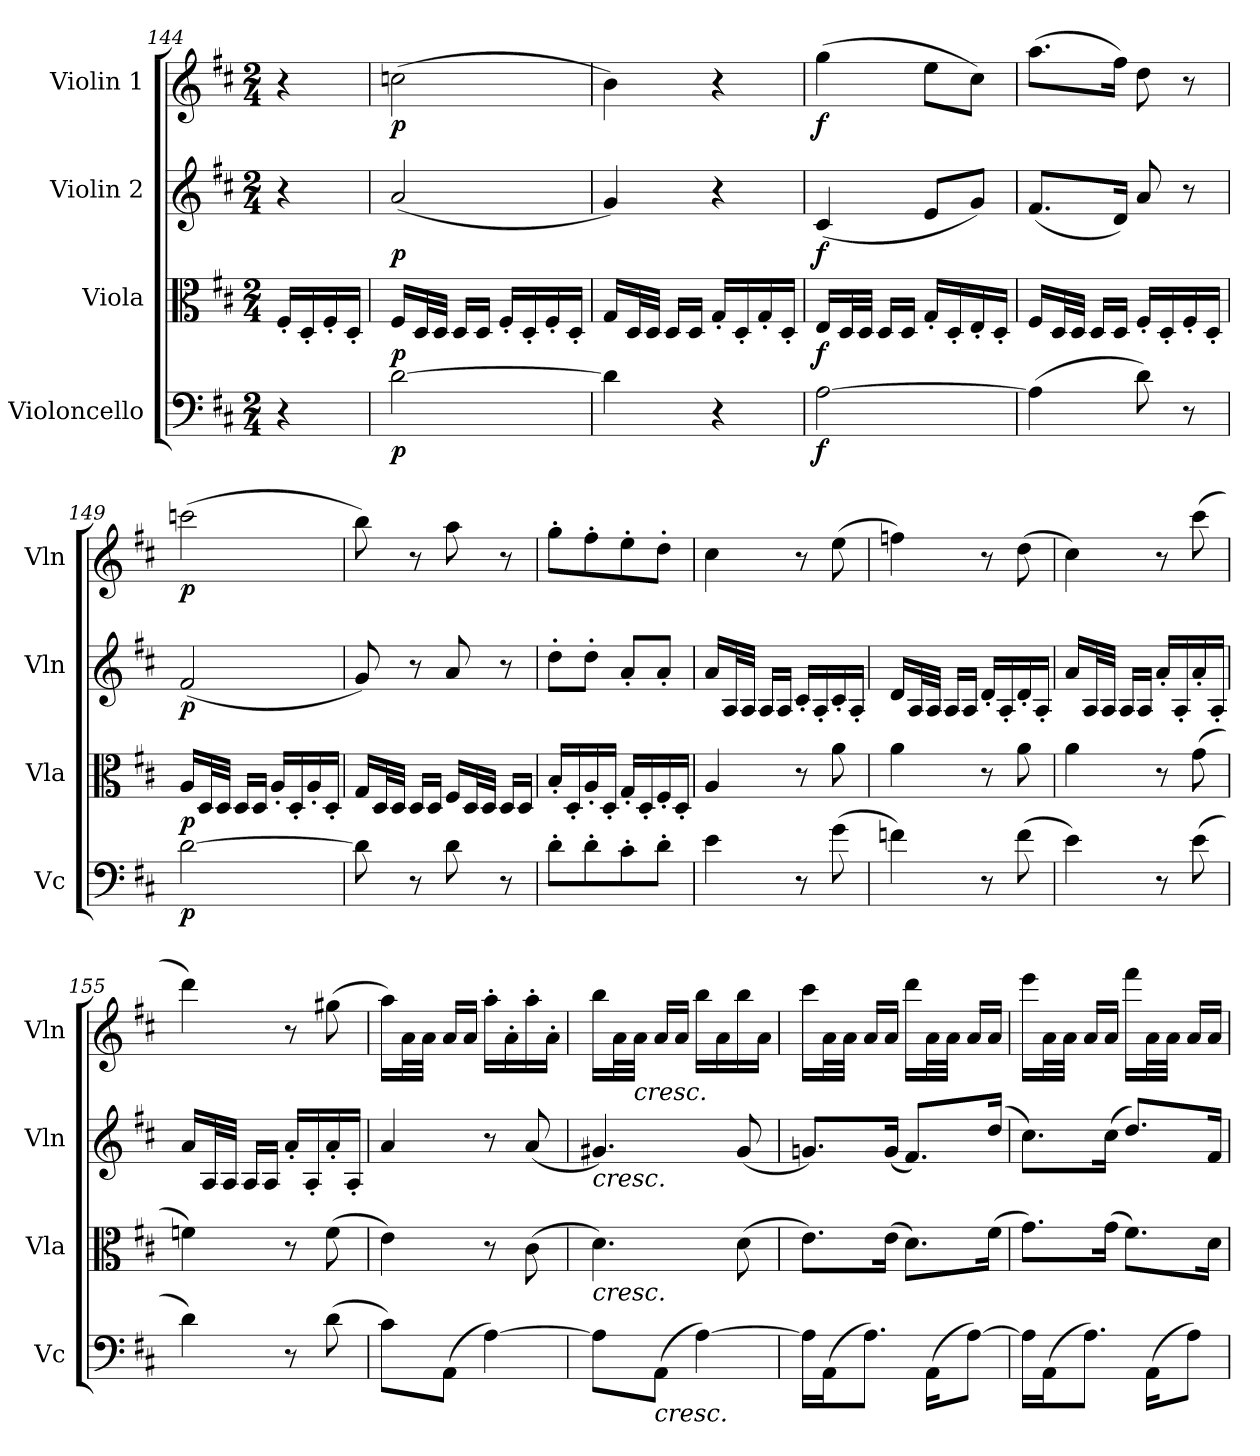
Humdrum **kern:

**kern	**dynam	**kern	**dynam	**kern	**dynam	**kern	**dynam
*part4	*part4	*part3	*part3	*part2	*part2	*part1	*part1
*staff4	*staff4	*staff3	*staff3	*staff2	*staff2	*staff1	*staff1
*I"Violoncello	*	*I"Viola	*	*I"Violin 2	*	*I"Violin 1	*
*I'Vc	*	*I'Vla	*	*I'Vln	*	*I'Vln	*
*clefF4	*	*clefC3	*	*clefG2	*	*clefG2	*
*k[f#c#]	*	*k[f#c#]	*	*k[f#c#]	*	*k[f#c#]	*
*M2/4	*	*M2/4	*	*M2/4	*	*M2/4	*
=144X16	=144X16	=144X16	=144X16	=144X16	=144X16	=144X16	=144X16
4r	.	16F#'/LL	.	4r	.	4r	.
.	.	16D'/	.	.	.	.	.
.	.	16F#'/	.	.	.	.	.
.	.	16D'/JJ	.	.	.	.	.
=145	=145	=145	=145	=145	=145	=145	=145
!	!LO:DY:b	!	!LO:DY:b	!	!LO:DY:b	!	!LO:DY:b
[2d\	p	16F#/LL	p	(<2a/	p	(>2ccn\	p
.	.	32D/L	.	.	.	.	.
.	.	32D/JJJ	.	.	.	.	.
.	.	16D/LL	.	.	.	.	.
.	.	16D/JJ	.	.	.	.	.
.	.	16F#'/LL	.	.	.	.	.
.	.	16D'/	.	.	.	.	.
.	.	16F#'/	.	.	.	.	.
.	.	16D'/JJ	.	.	.	.	.
!!LO:PB:g=z
=146	=146	=146	=146	=146	=146	=146	=146
4d\]	.	16G/LL	.	4g/)	.	4b\)	.
.	.	32D/L	.	.	.	.	.
.	.	32D/JJJ	.	.	.	.	.
.	.	16D/LL	.	.	.	.	.
.	.	16D/JJ	.	.	.	.	.
4r	.	16G'/LL	.	4r	.	4r	.
.	.	16D'/	.	.	.	.	.
.	.	16G'/	.	.	.	.	.
.	.	16D'/JJ	.	.	.	.	.
=147	=147	=147	=147	=147	=147	=147	=147
!	!LO:DY:b	!	!LO:DY:b	!	!LO:DY:b	!	!LO:DY:b
[2A\	f	16E/LL	f	(<4c#/	f	(>4gg\	f
.	.	32D/L	.	.	.	.	.
.	.	32D/JJJ	.	.	.	.	.
.	.	16D/LL	.	.	.	.	.
.	.	16D/JJ	.	.	.	.	.
.	.	16G'/LL	.	8e/L	.	8ee\L	.
.	.	16D'/	.	.	.	.	.
.	.	16E'/	.	8g/J)	.	8cc#\J)	.
.	.	16D'/JJ	.	.	.	.	.
=148	=148	=148	=148	=148	=148	=148	=148
(>4A\]	.	16F#/LL	.	(<8.f#/L	.	(>8.aa\L	.
.	.	32D/L	.	.	.	.	.
.	.	32D/JJJ	.	.	.	.	.
.	.	16D/LL	.	.	.	.	.
.	.	16D/JJ	.	16d/Jk)	.	16ff#\Jk)	.
8d\)	.	16F#'/LL	.	8a/	.	8dd\	.
.	.	16D'/	.	.	.	.	.
8r	.	16F#'/	.	8r	.	8r	.
.	.	16D'/JJ	.	.	.	.	.
=149	=149	=149	=149	=149	=149	=149	=149
!	!LO:DY:b	!	!LO:DY:b	!	!LO:DY:b	!	!LO:DY:b
[2d\	p	16A/LL	p	(<2f#/	p	(>2cccn\	p
.	.	32D/L	.	.	.	.	.
.	.	32D/JJJ	.	.	.	.	.
.	.	16D/LL	.	.	.	.	.
.	.	16D/JJ	.	.	.	.	.
.	.	16A'/LL	.	.	.	.	.
.	.	16D'/	.	.	.	.	.
.	.	16A'/	.	.	.	.	.
.	.	16D'/JJ	.	.	.	.	.
=150	=150	=150	=150	=150	=150	=150	=150
8d\]	.	16G/LL	.	8g/)	.	8bb\)	.
.	.	32D/L	.	.	.	.	.
.	.	32D/JJJ	.	.	.	.	.
8r	.	16D/LL	.	8r	.	8r	.
.	.	16D/JJ	.	.	.	.	.
8d\	.	16F#/LL	.	8a/	.	8aa\	.
.	.	32D/L	.	.	.	.	.
.	.	32D/JJJ	.	.	.	.	.
8r	.	16D/LL	.	8r	.	8r	.
.	.	16D/JJ	.	.	.	.	.
=151	=151	=151	=151	=151	=151	=151	=151
8d'\L	.	16B'/LL	.	8dd'\L	.	8gg'\L	.
.	.	16D'/	.	.	.	.	.
8d'\	.	16A'/	.	8dd'\J	.	8ff#'\	.
.	.	16D'/JJ	.	.	.	.	.
8c#'\	.	16G'/LL	.	8a'/L	.	8ee'\	.
.	.	16D'/	.	.	.	.	.
8d'\J	.	16F#'/	.	8a'/J	.	8dd'\J	.
.	.	16D'/JJ	.	.	.	.	.
=152	=152	=152	=152	=152	=152	=152	=152
4e\	.	4A/	.	16a/LL	.	4cc#\	.
.	.	.	.	32A/L	.	.	.
.	.	.	.	32A/JJJ	.	.	.
.	.	.	.	16A/LL	.	.	.
.	.	.	.	16A/JJ	.	.	.
8r	.	8r	.	16c#'/LL	.	8r	.
.	.	.	.	16A'/	.	.	.
(>8g\	.	8a\	.	16c#'/	.	(>8ee\	.
.	.	.	.	16A'/JJ	.	.	.
=153	=153	=153	=153	=153	=153	=153	=153
4fn\)	.	4a\	.	16d/LL	.	4ffn\)	.
.	.	.	.	32A/L	.	.	.
.	.	.	.	32A/JJJ	.	.	.
.	.	.	.	16A/LL	.	.	.
.	.	.	.	16A/JJ	.	.	.
8r	.	8r	.	16d'/LL	.	8r	.
.	.	.	.	16A'/	.	.	.
(>8f\	.	8a\	.	16d'/	.	(>8dd\	.
.	.	.	.	16A'/JJ	.	.	.
=154	=154	=154	=154	=154	=154	=154	=154
4e\)	.	4a\	.	16a/LL	.	4cc#\)	.
.	.	.	.	32A/L	.	.	.
.	.	.	.	32A/JJJ	.	.	.
.	.	.	.	16A/LL	.	.	.
.	.	.	.	16A/JJ	.	.	.
8r	.	8r	.	16a'/LL	.	8r	.
.	.	.	.	16A'/	.	.	.
(>8e\	.	(>8g\	.	16a'/	.	(>8ccc#\	.
.	.	.	.	16A'/JJ	.	.	.
!!LO:LB:g=z
=155	=155	=155	=155	=155	=155	=155	=155
4d\)	.	4fn\)	.	16a/LL	.	4ddd\)	.
.	.	.	.	32A/L	.	.	.
.	.	.	.	32A/JJJ	.	.	.
.	.	.	.	16A/LL	.	.	.
.	.	.	.	16A/JJ	.	.	.
8r	.	8r	.	16a'/LL	.	8r	.
.	.	.	.	16A'/	.	.	.
(>8d\	.	(>8f\	.	16a'/	.	(>8gg#X\	.
.	.	.	.	16A'/JJ	.	.	.
=156	=156	=156	=156	=156	=156	=156	=156
8c#\L)	.	4e\)	.	4a/	.	16aa\LL)	.
.	.	.	.	.	.	32a\L	.
.	.	.	.	.	.	32a\JJJ	.
(>8AA\J	.	.	.	.	.	16a/LL	.
.	.	.	.	.	.	16a/JJ	.
[4A\)	.	8r	.	8r	.	16aa'\LL	.
.	.	.	.	.	.	16a'\	.
.	.	(>8c#\	.	(<8a/	.	16aa'\	.
.	.	.	.	.	.	16a'\JJ	.
=157	=157	=157	=157	=157	=157	=157	=157
!	!	!	!	!LO:TX:b:i:t=cresc.	!	!	!
!	!	!LO:TX:b:i:t=cresc.	!	!	!	!	!
8A\L]	.	4.d\)	.	4.g#X/)	.	16bb\LL	.
.	.	.	.	.	.	32a\L	.
!	!	!	!	!	!	!LO:TX:b:i:t=cresc.	!
.	.	.	.	.	.	32a\JJJ	.
!LO:TX:b:i:t=cresc.	!	!	!	!	!	!	!
(>8AA\J	.	.	.	.	.	16a/LL	.
.	.	.	.	.	.	16a/JJ	.
[4A\)	.	.	.	.	.	16bb\LL	.
.	.	.	.	.	.	16a\	.
.	.	(>8d\	.	(<8g#/	.	16bb\	.
.	.	.	.	.	.	16a\JJ	.
=158	=158	=158	=158	=158	=158	=158	=158
16A\LL]	.	8.e\L)	.	8.gn/L)	.	16ccc#\LL	.
(>16AA\J	.	.	.	.	.	32a\L	.
.	.	.	.	.	.	32a\JJJ	.
8.A\J)	.	.	.	.	.	16a/LL	.
.	.	(>16e\Jk	.	(<16g/Jk	.	16a/JJ	.
.	.	8.d\L)	.	8.f#/L)	.	16ddd\LL	.
(>16AA\KL	.	.	.	.	.	32a\L	.
.	.	.	.	.	.	32a\JJJ	.
[8A\J)	.	.	.	.	.	16a/LL	.
.	.	(>16f#\Jk	.	(<16dd/Jk	.	16a/JJ	.
=159	=159	=159	=159	=159	=159	=159	=159
16A\LL]	.	8.g\L)	.	8.cc#\L)	.	16eee\LL	.
(>16AA\J	.	.	.	.	.	32a\L	.
.	.	.	.	.	.	32a\JJJ	.
8.A\J)	.	.	.	.	.	16a/LL	.
.	.	(>16g\Jk	.	(>16cc#\Jk	.	16a/JJ	.
.	.	8.f#\L)	.	8.dd/L)	.	16fff#\LL	.
(>16AA\KL	.	.	.	.	.	32a\L	.
.	.	.	.	.	.	32a\JJJ	.
8A\J)	.	.	.	.	.	16a/LL	.
.	.	16d\Jk	.	16f#/Jk	.	16a/JJ	.
=	=	=	=	=	=	=	=
*-	*-	*-	*-	*-	*-	*-	*-
